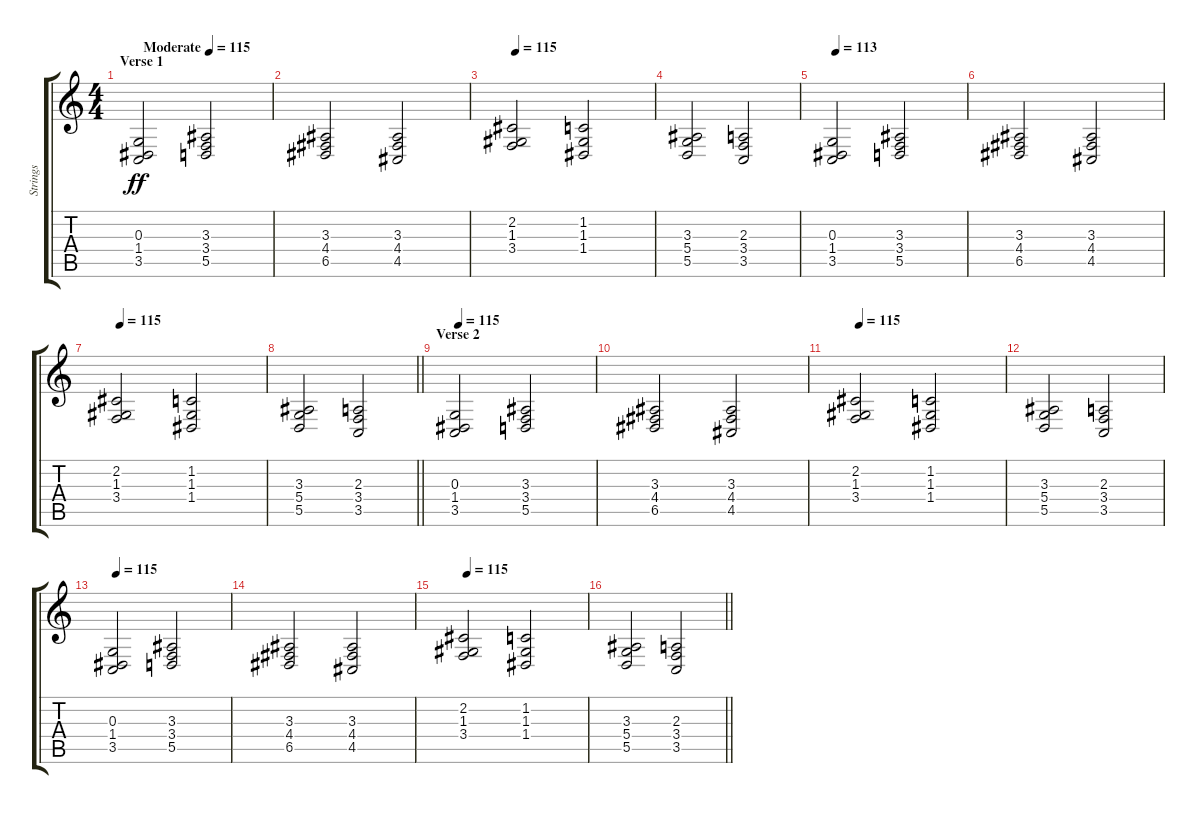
\track ("Strings" "Strings") {instrument synthstrings1}
\staff {score tabs}
\tuning (E4 B3 G3 D3 A2 E2) {hide}
\ts (4 4)
\section ("" "Verse 1")
\tempo (115 "Moderate")
\clef g2
\ks c
(0.3 1.4 3.5).2{dy ff instrument synthstrings1} (3.3 3.4 5.5).2 |
(3.3 4.4 6.5).2 (3.3 4.4 4.5).2 |
\tempo 115
(2.2 1.3 3.4).2 (1.2 1.3 1.4).2 |
(3.3 5.4 5.5).2 (2.3 3.4 3.5).2 |
\tempo 113
(0.3 1.4 3.5).2 (3.3 3.4 5.5).2 |
(3.3 4.4 6.5).2 (3.3 4.4 4.5).2 |
\tempo 115
(2.2 1.3 3.4).2 (1.2 1.3 1.4).2 |
\barLineRight lightlight
(3.3 5.4 5.5).2 (2.3 3.4 3.5).2 |
\section ("" "Verse 2")
\tempo 115
(0.3 1.4 3.5).2 (3.3 3.4 5.5).2 |
(3.3 4.4 6.5).2 (3.3 4.4 4.5).2 |
\tempo 115
(2.2 1.3 3.4).2 (1.2 1.3 1.4).2 |
(3.3 5.4 5.5).2 (2.3 3.4 3.5).2 |
\tempo 115
(0.3 1.4 3.5).2 (3.3 3.4 5.5).2 |
(3.3 4.4 6.5).2 (3.3 4.4 4.5).2 |
\tempo 115
(2.2 1.3 3.4).2 (1.2 1.3 1.4).2 |
\barLineRight lightlight
(3.3 5.4 5.5).2 (2.3 3.4 3.5).2
